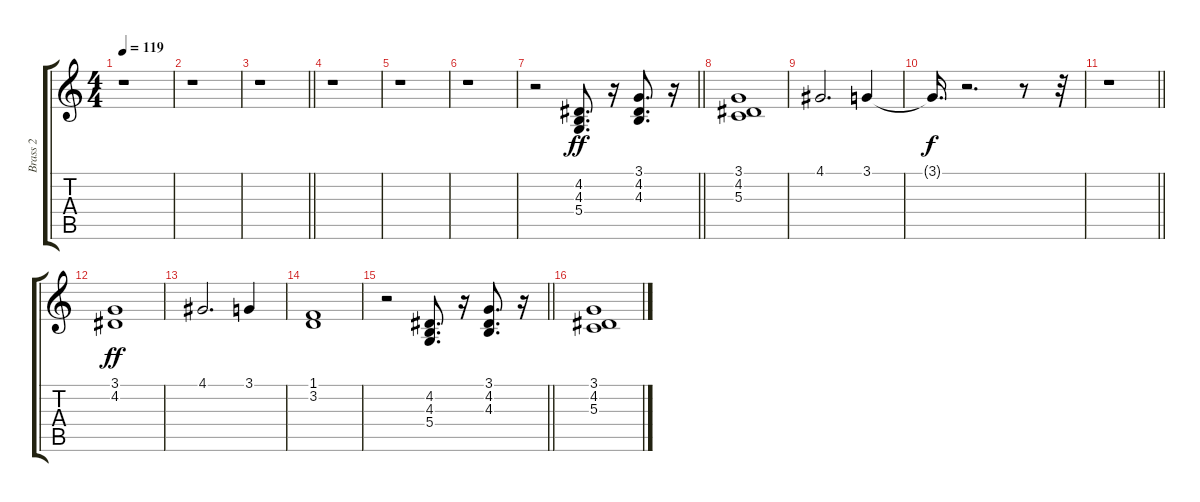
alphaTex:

\track ("Brass 2" "Brass 2") {instrument brasssection}
\staff {score tabs}
\tuning (E4 B3 G3 D3 A2 E2) {hide}
\ts (4 4)
\tempo 119
\clef g2
\ks c
r.1{dy f} |
r.1 |
\barLineRight lightlight
r.1 |
r.1 |
r.1 |
r.1 |
\barLineRight lightlight
r.2 (4.2 4.3 5.4).8{d dy ff} r.16 (3.1 4.2 4.3).8{d} r.16 |
(3.1 4.2 5.3).1 |
4.1.2{d} 3.1.4 |
3.1{t}.16{d dy f} r.2{d} r.8 r.32 |
\barLineRight lightlight
r.1 |
(3.1 4.2).1{dy ff} |
4.1.2{d} 3.1.4 |
(1.1 3.2).1 |
\barLineRight lightlight
r.2 (4.2 4.3 5.4).8{d} r.16 (3.1 4.2 4.3).8{d} r.16 |
(3.1 4.2 5.3).1
